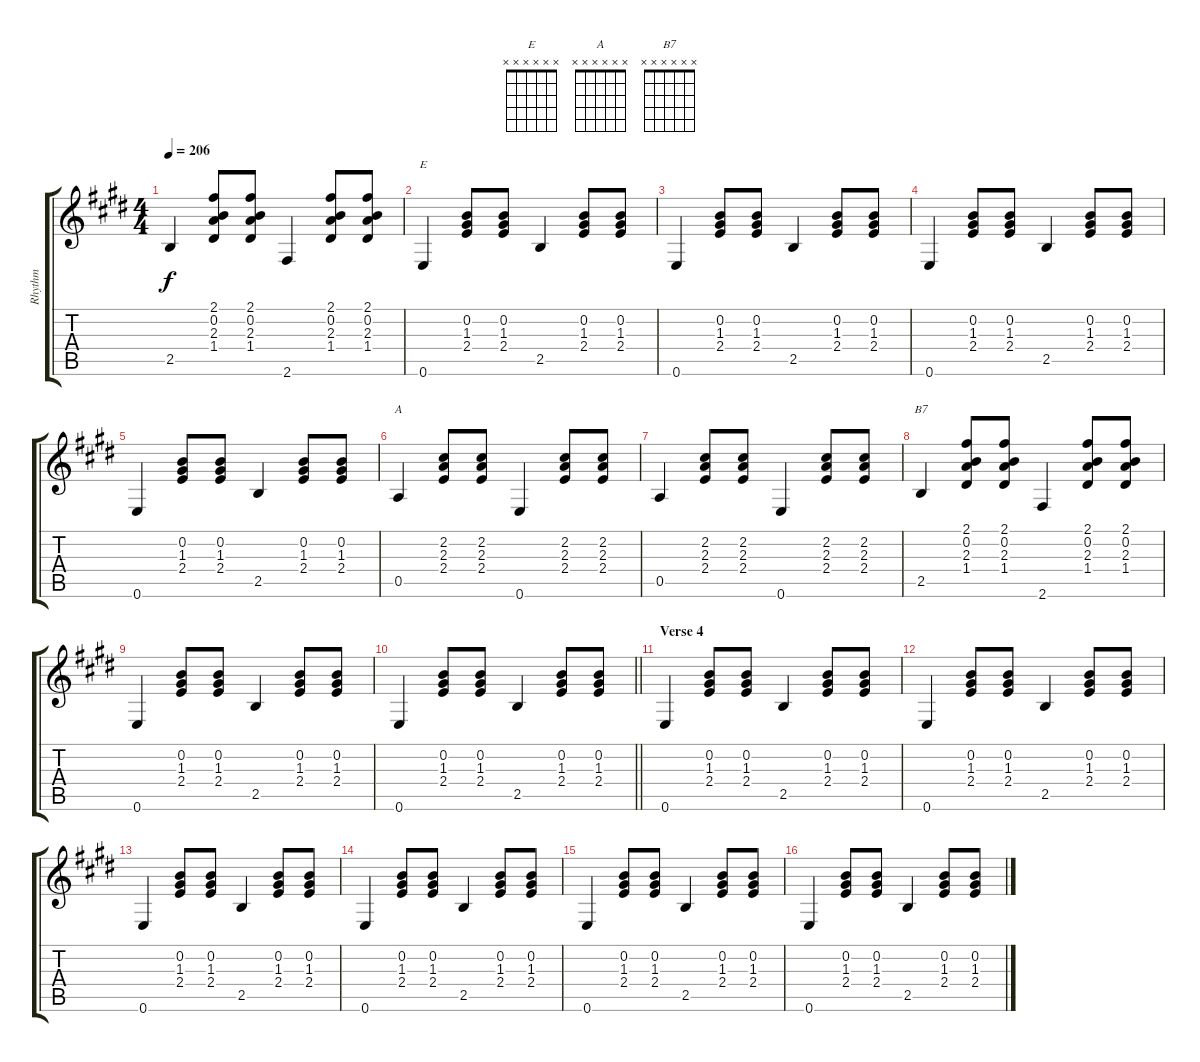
\track ("Rhythm" "Rhythm") {instrument acousticguitarsteel}
\staff {score tabs}
\tuning (E4 B3 G3 D3 A2 E2) {hide}
\chord ("E" x x x x x x)
\chord ("A" x x x x x x)
\chord ("B7" x x x x x x)
\ts (4 4)
\tempo 206
\clef g2
\ks e
2.5.4{dy f} (2.1 0.2 2.3 1.4).8 (2.1 0.2 2.3 1.4).8 2.6.4 (2.1 0.2 2.3 1.4).8 (2.1 0.2 2.3 1.4).8 |
0.6.4{ch "E"} (0.2 1.3 2.4).8 (0.2 1.3 2.4).8 2.5.4 (0.2 1.3 2.4).8 (0.2 1.3 2.4).8 |
0.6.4 (0.2 1.3 2.4).8 (0.2 1.3 2.4).8 2.5.4 (0.2 1.3 2.4).8 (0.2 1.3 2.4).8 |
0.6.4 (0.2 1.3 2.4).8 (0.2 1.3 2.4).8 2.5.4 (0.2 1.3 2.4).8 (0.2 1.3 2.4).8 |
0.6.4 (0.2 1.3 2.4).8 (0.2 1.3 2.4).8 2.5.4 (0.2 1.3 2.4).8 (0.2 1.3 2.4).8 |
0.5.4{ch "A"} (2.2 2.3 2.4).8 (2.2 2.3 2.4).8 0.6.4 (2.2 2.3 2.4).8 (2.2 2.3 2.4).8 |
0.5.4 (2.2 2.3 2.4).8 (2.2 2.3 2.4).8 0.6.4 (2.2 2.3 2.4).8 (2.2 2.3 2.4).8 |
2.5.4{ch "B7"} (2.1 0.2 2.3 1.4).8 (2.1 0.2 2.3 1.4).8 2.6.4 (2.1 0.2 2.3 1.4).8 (2.1 0.2 2.3 1.4).8 |
0.6.4 (0.2 1.3 2.4).8 (0.2 1.3 2.4).8 2.5.4 (0.2 1.3 2.4).8 (0.2 1.3 2.4).8 |
\barLineRight lightlight
0.6.4 (0.2 1.3 2.4).8 (0.2 1.3 2.4).8 2.5.4 (0.2 1.3 2.4).8 (0.2 1.3 2.4).8 |
\section ("" "Verse 4")
0.6.4 (0.2 1.3 2.4).8 (0.2 1.3 2.4).8 2.5.4 (0.2 1.3 2.4).8 (0.2 1.3 2.4).8 |
0.6.4 (0.2 1.3 2.4).8 (0.2 1.3 2.4).8 2.5.4 (0.2 1.3 2.4).8 (0.2 1.3 2.4).8 |
0.6.4 (0.2 1.3 2.4).8 (0.2 1.3 2.4).8 2.5.4 (0.2 1.3 2.4).8 (0.2 1.3 2.4).8 |
0.6.4 (0.2 1.3 2.4).8 (0.2 1.3 2.4).8 2.5.4 (0.2 1.3 2.4).8 (0.2 1.3 2.4).8 |
0.6.4 (0.2 1.3 2.4).8 (0.2 1.3 2.4).8 2.5.4 (0.2 1.3 2.4).8 (0.2 1.3 2.4).8 |
0.6.4 (0.2 1.3 2.4).8 (0.2 1.3 2.4).8 2.5.4 (0.2 1.3 2.4).8 (0.2 1.3 2.4).8
